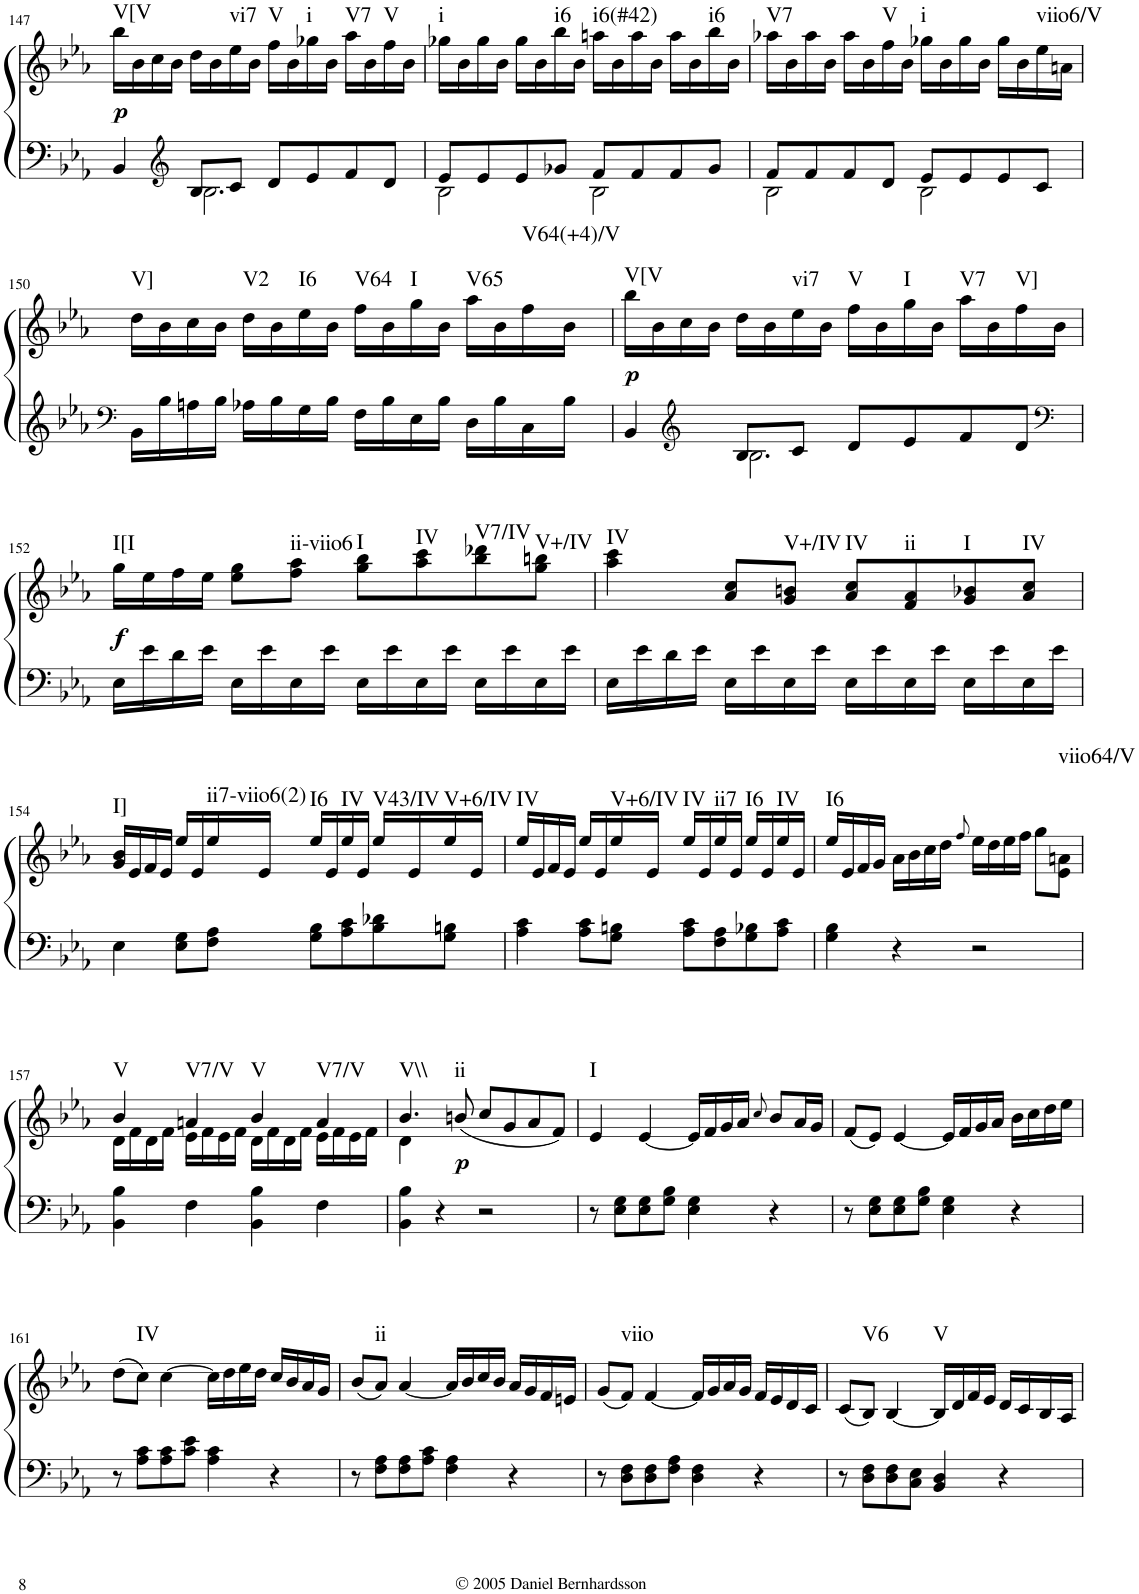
**kern	**kern	**dynam	**harte
*part1	*part1	*part1	*part1
*staff2	*staff1	*staff1/2	*
*I"Piano	*	*	*
*I'Pno.	*	*	*
!!LO:PB:g=z
*clefF4	*clefG2	*	*
*k[b-e-a-]	*k[b-e-a-]	*	*
*E-:	*E-:	*	*
*M4/4	*M4/4	*	*
*met(c)	*met(c)	*	*
=147	=147	=147	=147
*^	*	*	*
!	!	!	!LO:DY:b	!LO:H:kt=V[V
4BB-/	4ryy	16bb-\LL	p	N
.	.	16b-\	.	.
.	.	16cc\	.	.
*clefG2	*	*	*	*
.	.	16b-\JJ	.	.
8B-/L	2.B-\	16dd\LL	.	.
.	.	16b-\	.	.
!	!	!	!	!LO:H:kt=vi7
8c/J	.	16ee-\	.	N
.	.	16b-\JJ	.	.
!	!	!	!	!LO:H:kt=V
8d/L	.	16ff\LL	.	N
.	.	16b-\	.	.
!	!	!	!	!LO:H:kt=i
8e-/	.	16gg-X\	.	N
.	.	16b-\JJ	.	.
!	!	!	!	!LO:H:kt=V7
8f/	.	16aa-\LL	.	N
.	.	16b-\	.	.
!	!	!	!	!LO:H:kt=V
8d/J	.	16ff\	.	N
.	.	16b-\JJ	.	.
=148	=148	=148	=148	=148
!	!	!	!	!LO:H:kt=i
8e-/L	2B-\	16gg-X\LL	.	N
.	.	16b-\	.	.
8e-/	.	16gg-\	.	.
.	.	16b-\JJ	.	.
8e-/	.	16gg-\LL	.	.
.	.	16b-\	.	.
!	!	!	!	!LO:H:kt=i6
8g-X/J	.	16bb-\	.	N
.	.	16b-\JJ	.	.
!	!	!	!	!LO:H:kt=i6(#42)
8f/L	2B-\	16aan\LL	.	N
.	.	16b-\	.	.
8f/	.	16aa\	.	.
.	.	16b-\JJ	.	.
8f/	.	16aa\LL	.	.
.	.	16b-\	.	.
!	!	!	!	!LO:H:kt=i6
8g-/J	.	16bb-\	.	N
.	.	16b-\JJ	.	.
=149	=149	=149	=149	=149
!	!	!	!	!LO:H:kt=V7
8f/L	2B-\	16aa-X\LL	.	N
.	.	16b-\	.	.
8f/	.	16aa-\	.	.
.	.	16b-\JJ	.	.
8f/	.	16aa-\LL	.	.
.	.	16b-\	.	.
!	!	!	!	!LO:H:kt=V
8d/J	.	16ff\	.	N
.	.	16b-\JJ	.	.
!	!	!	!	!LO:H:kt=i
8e-/L	2B-\	16gg-X\LL	.	N
.	.	16b-\	.	.
8e-/	.	16gg-\	.	.
.	.	16b-\JJ	.	.
8e-/	.	16gg-\LL	.	.
.	.	16b-\	.	.
!	!	!	!	!LO:H:kt=viio6/V
8c/J	.	16ee-\	.	N
.	.	16an\JJ	.	.
*v	*v	*	*	*
!!LO:LB:g=z
=150	=150	=150	=150
*clefF4	*	*	*
!	!	!	!LO:H:kt=V]
16BB-\LL	16dd\LL	.	N
16B-\	16b-\	.	.
16An\	16cc\	.	.
16B-\JJ	16b-\JJ	.	.
!	!	!	!LO:H:kt=V2
16A-X\LL	16dd\LL	.	N
16B-\	16b-\	.	.
!	!	!	!LO:H:kt=I6
16G\	16ee-\	.	N
16B-\JJ	16b-\JJ	.	.
!	!	!	!LO:H:kt=V64
16F\LL	16ff\LL	.	N
16B-\	16b-\	.	.
!	!	!	!LO:H:kt=I
16E-\	16gg\	.	N
16B-\JJ	16b-\JJ	.	.
!	!	!	!LO:H:kt=V65
16D\LL	16aa-\LL	.	N
16B-\	16b-\	.	.
!	!	!	!LO:H:kt=V64(+4)/V
16C\	16ff\	.	N
16B-\JJ	16b-\JJ	.	.
=151	=151	=151	=151
*^	*	*	*
!	!	!	!LO:DY:b	!LO:H:kt=V[V
4BB-/	4ryy	16bb-\LL	p	N
.	.	16b-\	.	.
*clefG2	*	*	*	*
.	.	16cc\	.	.
.	.	16b-\JJ	.	.
8B-/L	2.B-\	16dd\LL	.	.
.	.	16b-\	.	.
!	!	!	!	!LO:H:kt=vi7
8c/J	.	16ee-\	.	N
.	.	16b-\JJ	.	.
!	!	!	!	!LO:H:kt=V
8d/L	.	16ff\LL	.	N
.	.	16b-\	.	.
!	!	!	!	!LO:H:kt=I
8e-/	.	16gg\	.	N
.	.	16b-\JJ	.	.
!	!	!	!	!LO:H:kt=V7
8f/	.	16aa-\LL	.	N
.	.	16b-\	.	.
!	!	!	!	!LO:H:kt=V]
8d/J	.	16ff\	.	N
*clefF4	*	*	*	*
.	.	16b-\JJ	.	.
*v	*v	*	*	*
!!LO:LB:g=z
=152	=152	=152	=152
!	!	!LO:DY:b	!LO:H:kt=I[I
16E-\LL	16gg\LL	f	N
16e-\	16ee-\	.	.
16d\	16ff\	.	.
16e-\JJ	16ee-\JJ	.	.
16E-\LL	8ee-\ 8gg\L	.	.
16e-\	.	.	.
!	!	!	!LO:H:kt=ii-viio6
16E-\	8ff\ 8aa-\J	.	N
16e-\JJ	.	.	.
!	!	!	!LO:H:kt=I
16E-\LL	8gg\ 8bb-\L	.	N
16e-\	.	.	.
!	!	!	!LO:H:kt=IV
16E-\	8aa-\ 8ccc\	.	N
16e-\JJ	.	.	.
!	!	!	!LO:H:kt=V7/IV
16E-\LL	8bb-\ 8ddd-X\	.	N
16e-\	.	.	.
!	!	!	!LO:H:kt=V+/IV
16E-\	8gg\ 8bbn\J	.	N
16e-\JJ	.	.	.
=153	=153	=153	=153
!	!	!	!LO:H:kt=IV
16E-\LL	4aa-\ 4ccc\	.	N
16e-\	.	.	.
16d\	.	.	.
16e-\JJ	.	.	.
16E-\LL	8a-/ 8cc/L	.	.
16e-\	.	.	.
!	!	!	!LO:H:kt=V+/IV
16E-\	8g/ 8bn/J	.	N
16e-\JJ	.	.	.
!	!	!	!LO:H:kt=IV
16E-\LL	8a-/ 8cc/L	.	N
16e-\	.	.	.
!	!	!	!LO:H:kt=ii
16E-\	8f/ 8a-/	.	N
16e-\JJ	.	.	.
!	!	!	!LO:H:kt=I
16E-\LL	8g/ 8b-X/	.	N
16e-\	.	.	.
!	!	!	!LO:H:kt=IV
16E-\	8a-/ 8cc/J	.	N
16e-\JJ	.	.	.
!!LO:LB:g=z
=154	=154	=154	=154
!	!	!	!LO:H:kt=I]
4E-\	16g/ 16b-/LL	.	N
.	16e-/	.	.
.	16f/	.	.
.	16e-/JJ	.	.
8E-\ 8G\L	16ee-/LL	.	.
.	16e-/	.	.
!	!	!	!LO:H:kt=ii7-viio6(2)
8F\ 8A-\J	16ee-/	.	N
.	16e-/JJ	.	.
!	!	!	!LO:H:kt=I6
8G\ 8B-\L	16ee-/LL	.	N
.	16e-/	.	.
!	!	!	!LO:H:kt=IV
8A-\ 8c\	16ee-/	.	N
.	16e-/JJ	.	.
!	!	!	!LO:H:kt=V43/IV
8B-\ 8d-X\	16ee-/LL	.	N
.	16e-/	.	.
!	!	!	!LO:H:kt=V+6/IV
8G\ 8Bn\J	16ee-/	.	N
.	16e-/JJ	.	.
=155	=155	=155	=155
!	!	!	!LO:H:kt=IV
4A-\ 4c\	16ee-/LL	.	N
.	16e-/	.	.
.	16f/	.	.
.	16e-/JJ	.	.
8A-\ 8c\L	16ee-/LL	.	.
.	16e-/	.	.
!	!	!	!LO:H:kt=V+6/IV
8G\ 8Bn\J	16ee-/	.	N
.	16e-/JJ	.	.
!	!	!	!LO:H:kt=IV
8A-\ 8c\L	16ee-/LL	.	N
.	16e-/	.	.
!	!	!	!LO:H:kt=ii7
8F\ 8A-\	16ee-/	.	N
.	16e-/JJ	.	.
!	!	!	!LO:H:kt=I6
8G\ 8B-X\	16ee-/LL	.	N
.	16e-/	.	.
!	!	!	!LO:H:kt=IV
8A-\ 8c\J	16ee-/	.	N
.	16e-/JJ	.	.
=156	=156	=156	=156
!	!	!	!LO:H:kt=I6
4G\ 4B-\	16ee-/LL	.	N
.	16e-/	.	.
.	16f/	.	.
.	16g/JJ	.	.
4r	16a-\LL	.	.
.	16b-\	.	.
.	16cc\	.	.
.	16dd\JJ	.	.
.	8qff/	.	.
2r	16ee-\LL	.	.
.	16dd\	.	.
.	16ee-\	.	.
.	16ff\JJ	.	.
.	8gg\L	.	.
!	!	!	!LO:H:kt=viio64/V
.	8e-\ 8an\J	.	N
!!LO:LB:g=z
=157	=157	=157	=157
*	*^	*	*
!	!	!	!	!LO:H:kt=V
4BB-\ 4B-\	4b-/	16d\LL	.	N
.	.	16f\	.	.
.	.	16d\	.	.
.	.	16f\JJ	.	.
!	!	!	!	!LO:H:kt=V7/V
4F\	4an/	16e-\LL	.	N
.	.	16f\	.	.
.	.	16e-\	.	.
.	.	16f\JJ	.	.
!	!	!	!	!LO:H:kt=V
4BB-\ 4B-\	4b-/	16d\LL	.	N
.	.	16f\	.	.
.	.	16d\	.	.
.	.	16f\JJ	.	.
!	!	!	!	!LO:H:kt=V7/V
4F\	4a/	16e-\LL	.	N
.	.	16f\	.	.
.	.	16e-\	.	.
.	.	16f\JJ	.	.
=158	=158	=158	=158	=158
!	!	!	!	!LO:H:kt=V\\
4BB-\ 4B-\	4.b-/	4d\	.	N
4r	.	4ryy	.	.
!	!	!	!LO:DY:b	!LO:H:kt=ii
.	(8bn/	.	p	N
2r	8cc/L	2ryy	.	.
.	8g/	.	.	.
.	8a-/	.	.	.
.	8f/J)	.	.	.
*	*v	*v	*	*
=159	=159	=159	=159
!	!	!	!LO:H:kt=I
8r	4e-/	.	N
8E-\ 8G\L	.	.	.
8E-\ 8G\	[4e-/	.	.
8G\ 8B-\J	.	.	.
4E-\ 4G\	16e-/LL]	.	.
.	16f/	.	.
.	16g/	.	.
.	16a-/JJ	.	.
.	8qcc/	.	.
4r	8b-/L	.	.
.	16a-/L	.	.
.	16g/JJ	.	.
=160	=160	=160	=160
8r	(8f/L	.	.
8E-\ 8G\L	8e-/J)	.	.
8E-\ 8G\	[4e-/	.	.
8G\ 8B-\J	.	.	.
4E-\ 4G\	16e-/LL]	.	.
.	16f/	.	.
.	16g/	.	.
.	16a-/JJ	.	.
4r	16b-\LL	.	.
.	16cc\	.	.
.	16dd\	.	.
.	16ee-\JJ	.	.
!!LO:LB:g=z
=161	=161	=161	=161
8r	(8dd\L	.	.
!	!	!	!LO:H:kt=IV
8A-\ 8c\L	8cc\J)	.	N
8A-\ 8c\	[4cc\	.	.
8c\ 8e-\J	.	.	.
4A-\ 4c\	16cc\LL]	.	.
.	16dd\	.	.
.	16ee-\	.	.
.	16dd\JJ	.	.
4r	16cc/LL	.	.
.	16b-/	.	.
.	16a-/	.	.
.	16g/JJ	.	.
=162	=162	=162	=162
8r	(8b-/L	.	.
!	!	!	!LO:H:kt=ii
8F\ 8A-\L	8a-/J)	.	N
8F\ 8A-\	[4a-/	.	.
8A-\ 8c\J	.	.	.
4F\ 4A-\	16a-/LL]	.	.
.	16b-/	.	.
.	16cc/	.	.
.	16b-/JJ	.	.
4r	16a-/LL	.	.
.	16g/	.	.
.	16f/	.	.
.	16en/JJ	.	.
=163	=163	=163	=163
8r	(8g/L	.	.
!	!	!	!LO:H:kt=viio
8D\ 8F\L	8f/J)	.	N
8D\ 8F\	[4f/	.	.
8F\ 8A-\J	.	.	.
4D\ 4F\	16f/LL]	.	.
.	16g/	.	.
.	16a-/	.	.
.	16g/JJ	.	.
4r	16f/LL	.	.
.	16e-/	.	.
.	16d/	.	.
.	16c/JJ	.	.
=164	=164	=164	=164
8r	(8c/L	.	.
!	!	!	!LO:H:kt=V6
8D\ 8F\L	8B-/J)	.	N
8D\ 8F\	[4B-/	.	.
8C\ 8E-\J	.	.	.
!	!	!	!LO:H:kt=V
4BB-/ 4D/	16B-/LL]	.	N
.	16d/	.	.
.	16f/	.	.
.	16e-/JJ	.	.
4r	16d/LL	.	.
.	16c/	.	.
.	16B-/	.	.
.	16A-/JJ	.	.
=	=	=	=
*-	*-	*-	*-
